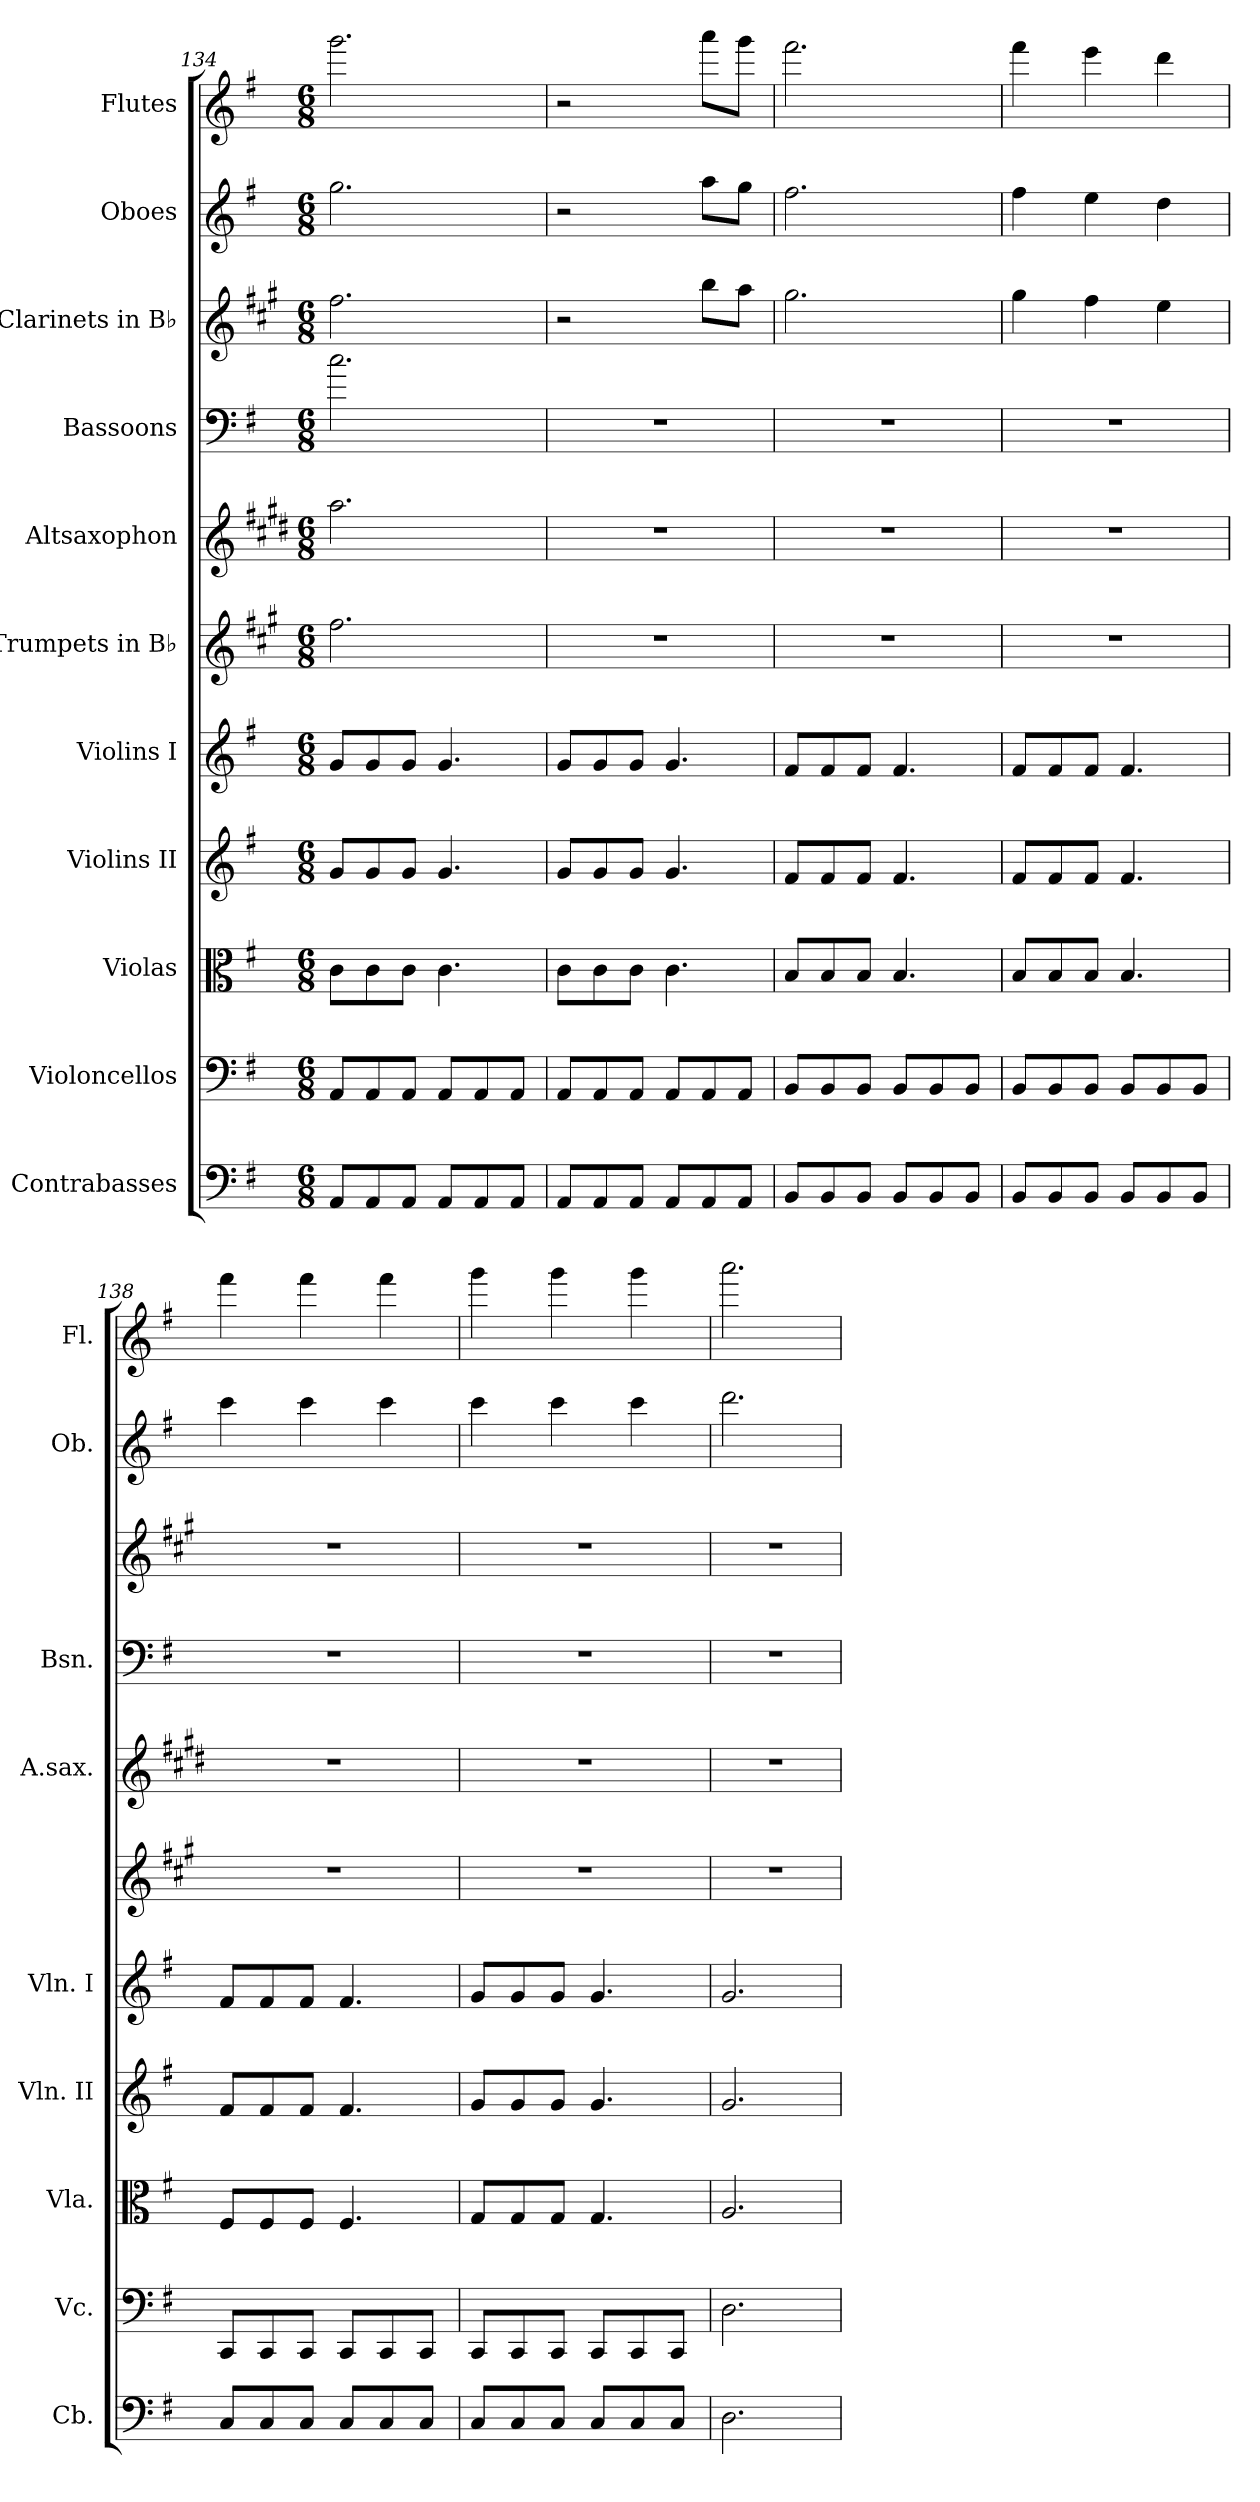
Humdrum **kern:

**kern	**kern	**kern	**kern	**kern	**kern	**kern	**kern	**kern	**kern	**kern
*part11	*part10	*part9	*part8	*part7	*part6	*part5	*part4	*part3	*part2	*part1
*staff11	*staff10	*staff9	*staff8	*staff7	*staff6	*staff5	*staff4	*staff3	*staff2	*staff1
*I"Contrabasses	*I"Violoncellos	*I"Violas	*I"Violins II	*I"Violins I	*I"Trumpets in B♭	*I"Altsaxophon	*I"Bassoons	*I"Clarinets in B♭	*I"Oboes	*I"Flutes
*I'Cb.	*I'Vc.	*I'Vla.	*I'Vln. II	*I'Vln. I	*	*I'A.sax.	*I'Bsn.	*	*I'Ob.	*I'Fl.
*clefF4	*clefF4	*clefC3	*clefG2	*clefG2	*clefG2	*clefG2	*clefF4	*clefG2	*clefG2	*clefG2
*ITrd7c12	*	*	*	*	*ITrd1c2	*ITrd5c9	*	*ITrd1c2	*	*
*k[f#]	*k[f#]	*k[f#]	*k[f#]	*k[f#]	*k[f#]	*k[f#]	*k[f#]	*k[f#]	*k[f#]	*k[f#]
*M6/8	*M6/8	*M6/8	*M6/8	*M6/8	*M6/8	*M6/8	*M6/8	*M6/8	*M6/8	*M6/8
=134	=134	=134	=134	=134	=134	=134	=134	=134	=134	=134
8AAA/L	8AA/L	8c\L	8g/L	8g/L	2.ee\	2.cc\	2.cc\	2.ee\	2.gg\	2.ggg\
8AAA/	8AA/	8c\	8g/	8g/	.	.	.	.	.	.
8AAA/J	8AA/J	8c\J	8g/J	8g/J	.	.	.	.	.	.
8AAA/L	8AA/L	4.c\	4.g/	4.g/	.	.	.	.	.	.
8AAA/	8AA/	.	.	.	.	.	.	.	.	.
8AAA/J	8AA/J	.	.	.	.	.	.	.	.	.
=135	=135	=135	=135	=135	=135	=135	=135	=135	=135	=135
8AAA/L	8AA/L	8c\L	8g/L	8g/L	2.r	2.r	2.r	2r	2r	2r
8AAA/	8AA/	8c\	8g/	8g/	.	.	.	.	.	.
8AAA/J	8AA/J	8c\J	8g/J	8g/J	.	.	.	.	.	.
8AAA/L	8AA/L	4.c\	4.g/	4.g/	.	.	.	.	.	.
8AAA/	8AA/	.	.	.	.	.	.	8aa\L	8aa\L	8aaa\L
8AAA/J	8AA/J	.	.	.	.	.	.	8gg\J	8gg\J	8ggg\J
=136	=136	=136	=136	=136	=136	=136	=136	=136	=136	=136
8BBB/L	8BB/L	8B/L	8f#/L	8f#/L	2.r	2.r	2.r	2.ff#\	2.ff#\	2.fff#\
8BBB/	8BB/	8B/	8f#/	8f#/	.	.	.	.	.	.
8BBB/J	8BB/J	8B/J	8f#/J	8f#/J	.	.	.	.	.	.
8BBB/L	8BB/L	4.B/	4.f#/	4.f#/	.	.	.	.	.	.
8BBB/	8BB/	.	.	.	.	.	.	.	.	.
8BBB/J	8BB/J	.	.	.	.	.	.	.	.	.
=137	=137	=137	=137	=137	=137	=137	=137	=137	=137	=137
8BBB/L	8BB/L	8B/L	8f#/L	8f#/L	2.r	2.r	2.r	4ff#\	4ff#\	4fff#\
8BBB/	8BB/	8B/	8f#/	8f#/	.	.	.	.	.	.
8BBB/J	8BB/J	8B/J	8f#/J	8f#/J	.	.	.	4ee\	4ee\	4eee\
8BBB/L	8BB/L	4.B/	4.f#/	4.f#/	.	.	.	.	.	.
8BBB/	8BB/	.	.	.	.	.	.	4dd\	4dd\	4ddd\
8BBB/J	8BB/J	.	.	.	.	.	.	.	.	.
=138	=138	=138	=138	=138	=138	=138	=138	=138	=138	=138
8CC/L	8CC/L	8F#/L	8f#/L	8f#/L	2.r	2.r	2.r	2.r	4ccc\	4fff#\
8CC/	8CC/	8F#/	8f#/	8f#/	.	.	.	.	.	.
8CC/J	8CC/J	8F#/J	8f#/J	8f#/J	.	.	.	.	4ccc\	4fff#\
8CC/L	8CC/L	4.F#/	4.f#/	4.f#/	.	.	.	.	.	.
8CC/	8CC/	.	.	.	.	.	.	.	4ccc\	4fff#\
8CC/J	8CC/J	.	.	.	.	.	.	.	.	.
!!LO:PB:g=z
=139	=139	=139	=139	=139	=139	=139	=139	=139	=139	=139
8CC/L	8CC/L	8G/L	8g/L	8g/L	2.r	2.r	2.r	2.r	4ccc\	4ggg\
8CC/	8CC/	8G/	8g/	8g/	.	.	.	.	.	.
8CC/J	8CC/J	8G/J	8g/J	8g/J	.	.	.	.	4ccc\	4ggg\
8CC/L	8CC/L	4.G/	4.g/	4.g/	.	.	.	.	.	.
8CC/	8CC/	.	.	.	.	.	.	.	4ccc\	4ggg\
8CC/J	8CC/J	.	.	.	.	.	.	.	.	.
=140	=140	=140	=140	=140	=140	=140	=140	=140	=140	=140
2.DD\	2.D\	2.A/	2.g/	2.g/	2.r	2.r	2.r	2.r	2.ddd\	2.aaa\
=	=	=	=	=	=	=	=	=	=	=
*-	*-	*-	*-	*-	*-	*-	*-	*-	*-	*-
